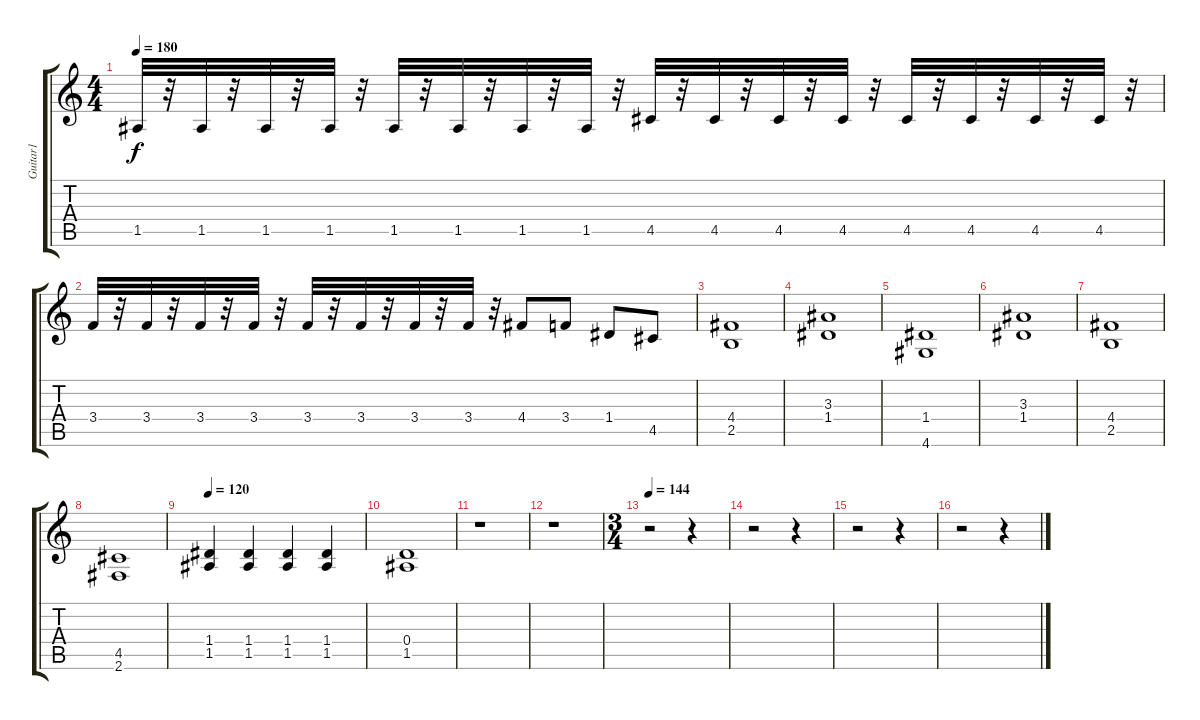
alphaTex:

\track ("Guitar1" "Guitar1") {instrument electricguitarmuted}
\staff {score tabs}
\tuning (E4 B3 G3 D3 A2 E2) {hide}
\ts (4 4)
\tempo 180
\clef g2
\ks c
1.5.32{dy f instrument electricguitarmuted} r.32 1.5.32 r.32 1.5.32 r.32 1.5.32 r.32 1.5.32 r.32 1.5.32 r.32 1.5.32 r.32 1.5.32 r.32 4.5.32 r.32 4.5.32 r.32 4.5.32 r.32 4.5.32 r.32 4.5.32 r.32 4.5.32 r.32 4.5.32 r.32 4.5.32 r.32 |
3.4.32 r.32 3.4.32 r.32 3.4.32 r.32 3.4.32 r.32 3.4.32 r.32 3.4.32 r.32 3.4.32 r.32 3.4.32 r.32 4.4.8{instrument distortionguitar} 3.4.8 1.4.8 4.5.8 |
(4.4 2.5).1 |
(3.3 1.4).1 |
(1.4 4.6).1 |
(3.3 1.4).1 |
(4.4 2.5).1 |
(4.5 2.6).1 |
\tempo 120
(1.4 1.5).4 (1.4 1.5).4 (1.4 1.5).4 (1.4 1.5).4 |
(0.4 1.5).1 |
r.1 |
r.1 |
\ts (3 4)
\tempo 144
r.2 r.4 |
r.2 r.4 |
r.2 r.4 |
r.2 r.4
